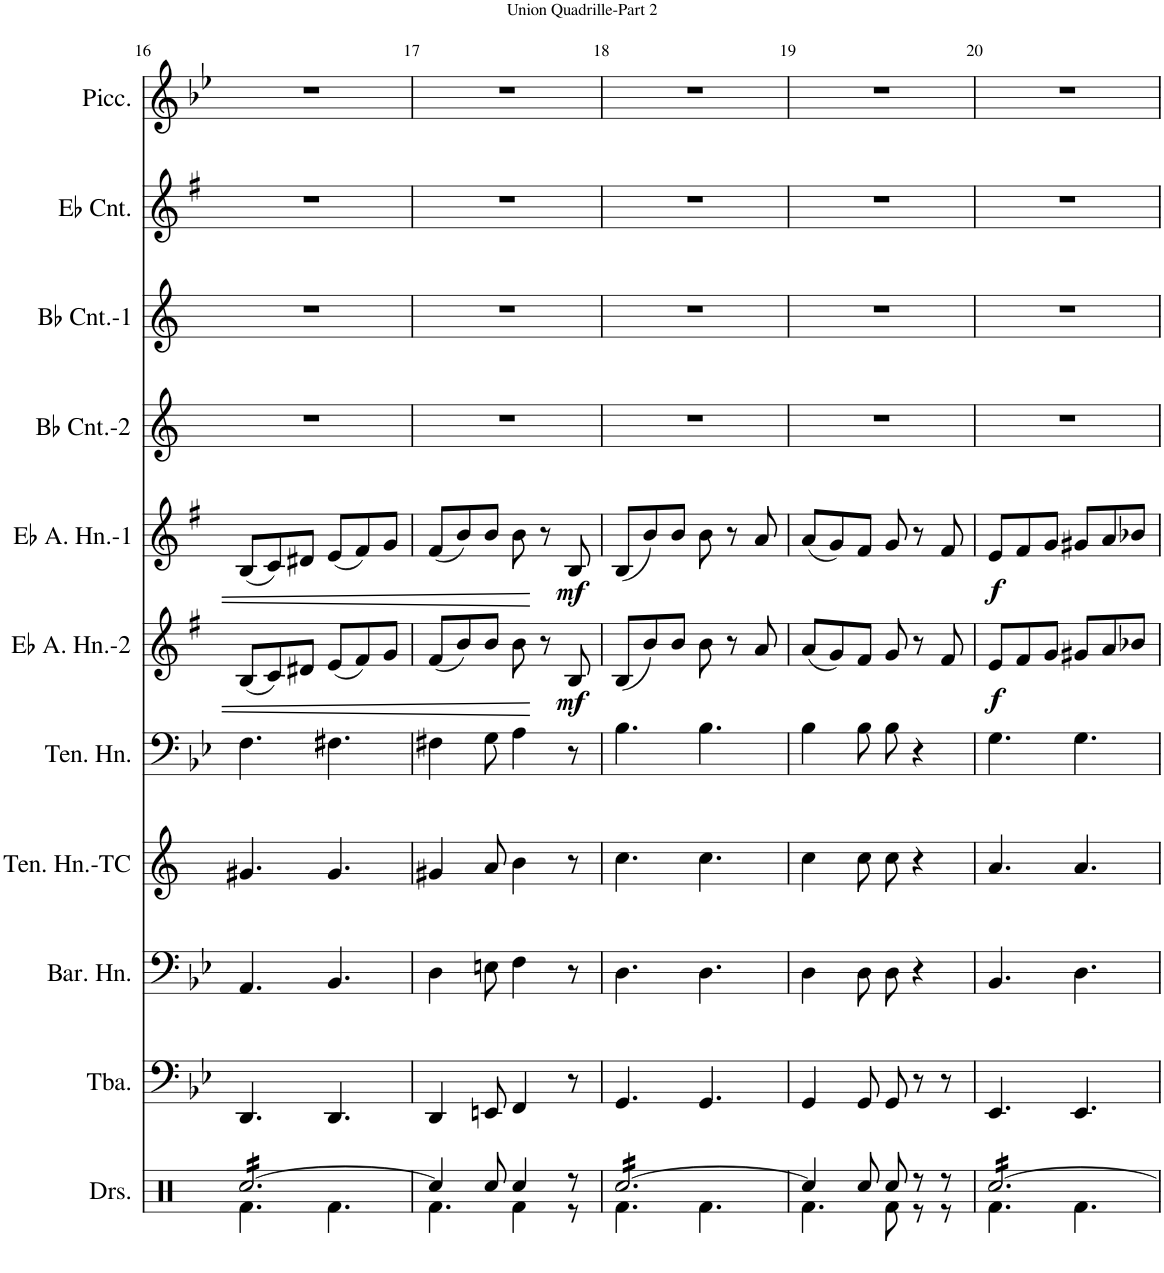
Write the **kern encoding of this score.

**kern	**kern	**kern	**kern	**kern	**kern	**dynam	**kern	**dynam	**kern	**kern	**kern	**kern
*part11	*part10	*part9	*part8	*part7	*part6	*part6	*part5	*part5	*part4	*part3	*part2	*part1
*staff11	*staff10	*staff9	*staff8	*staff7	*staff6	*staff6	*staff5	*staff5	*staff4	*staff3	*staff2	*staff1
*I"Drums	*I"Tuba	*I"Baritone Horn	*I"Tenor Horn-TC	*I"Tenor Horn	*I"Eb Alto Horn-2	*	*I"Eb Alto Horn-1	*	*I"Bb Cornet-2	*I"Bb Cornet-1	*I"Eb Cornet	*I"Piccolo
*I'Drs.	*I'Tba.	*I'Bar. Hn.	*I'Ten. Hn.-TC	*I'Ten. Hn.	*I'Eb A. Hn.-2	*	*I'Eb A. Hn.-1	*	*I'Bb Cnt.-2	*I'Bb Cnt.-1	*I'Eb Cnt.	*I'Picc.
!!LO:PB:g=z
*clefX	*clefF4	*clefF4	*clefG2	*clefF4	*clefG2	*	*clefG2	*	*clefG2	*clefG2	*clefG2	*clefG2
*	*	*Trd4c7	*Trd8c14	*Trd4c7	*Trd5c9	*	*Trd5c9	*	*Trd1c2	*Trd1c2	*Trd-2c-3	*Trd-7c-12
*k[]	*k[b-e-]	*k[b-e-]	*k[]	*k[b-e-]	*k[f#]	*	*k[f#]	*	*k[]	*k[]	*k[f#]	*k[b-e-]
*M6/8	*M6/8	*M6/8	*M6/8	*M6/8	*M6/8	*	*M6/8	*	*M6/8	*M6/8	*M6/8	*M6/8
=16	=16	=16	=16	=16	=16	=16	=16	=16	=16	=16	=16	=16
*^	*	*	*	*	*	*	*	*	*	*	*	*
*tremolo	*	*	*	*	*	*	*	*	*	*	*	*	*
[16Rcc/LL	4.Rf\	4.DD/	4.AA/	4.g#X/	4.F\	(8B/L	.	(8B/L	.	2.r	2.r	2.r	2.r
16Rcc/	.	.	.	.	.	.	.	.	.	.	.	.	.
16Rcc/	.	.	.	.	.	8c/)	.	8c/)	.	.	.	.	.
16Rcc/	.	.	.	.	.	.	.	.	.	.	.	.	.
16Rcc/	.	.	.	.	.	8d#X/J	.	8d#X/J	.	.	.	.	.
16Rcc/	.	.	.	.	.	.	.	.	.	.	.	.	.
16Rcc/	4.Rf\	4.DD/	4.BB-/	4.g#/	4.F#X\	(8e/L	.	(8e/L	.	.	.	.	.
16Rcc/	.	.	.	.	.	.	.	.	.	.	.	.	.
16Rcc/	.	.	.	.	.	8f#/)	.	8f#/)	.	.	.	.	.
16Rcc/	.	.	.	.	.	.	.	.	.	.	.	.	.
16Rcc/	.	.	.	.	.	8g/J	.	8g/J	.	.	.	.	.
16Rcc/JJ	.	.	.	.	.	.	.	.	.	.	.	.	.
*Xtremolo	*	*	*	*	*	*	*	*	*	*	*	*	*
=17	=17	=17	=17	=17	=17	=17	=17	=17	=17	=17	=17	=17	=17
4Rcc/]	4.Rf\	4DD/	4D\	4g#X/	4F#X\	(8f#/L	.	(8f#/L	.	2.r	2.r	2.r	2.r
.	.	.	.	.	.	8b/)	.	8b/)	.	.	.	.	.
8Rcc/	.	8EEn/	8En\	8a/	8G\	8b/J	.	8b/J	.	.	.	.	.
4Rcc/	4Rf\	4FF/	4F\	4b\	4A\	8b\	.	8b\	.	.	.	.	.
.	.	.	.	.	.	8r	.	8r	.	.	.	.	.
!	!	!	!	!	!	!	!LO:DY:b	!	!LO:DY:b	!	!	!	!
8r	8r	8r	8r	8r	8r	8B/	mf	8B/	mf	.	.	.	.
=18	=18	=18	=18	=18	=18	=18	=18	=18	=18	=18	=18	=18	=18
*tremolo	*	*	*	*	*	*	*	*	*	*	*	*	*
[16Rcc/LL	4.Rf\	4.GG/	4.D\	4.cc\	4.B-\	(8B/L	.	(8B/L	.	2.r	2.r	2.r	2.r
16Rcc/	.	.	.	.	.	.	.	.	.	.	.	.	.
16Rcc/	.	.	.	.	.	8b/)	.	8b/)	.	.	.	.	.
16Rcc/	.	.	.	.	.	.	.	.	.	.	.	.	.
16Rcc/	.	.	.	.	.	8b/J	.	8b/J	.	.	.	.	.
16Rcc/	.	.	.	.	.	.	.	.	.	.	.	.	.
16Rcc/	4.Rf\	4.GG/	4.D\	4.cc\	4.B-\	8b\	.	8b\	.	.	.	.	.
16Rcc/	.	.	.	.	.	.	.	.	.	.	.	.	.
16Rcc/	.	.	.	.	.	8r	.	8r	.	.	.	.	.
16Rcc/	.	.	.	.	.	.	.	.	.	.	.	.	.
16Rcc/	.	.	.	.	.	8a/	.	8a/	.	.	.	.	.
16Rcc/JJ	.	.	.	.	.	.	.	.	.	.	.	.	.
*Xtremolo	*	*	*	*	*	*	*	*	*	*	*	*	*
=19	=19	=19	=19	=19	=19	=19	=19	=19	=19	=19	=19	=19	=19
4Rcc/]	4.Rf\	4GG/	4D\	4cc\	4B-\	(8a/L	.	(8a/L	.	2.r	2.r	2.r	2.r
.	.	.	.	.	.	8g/)	.	8g/)	.	.	.	.	.
8Rcc/	.	8GG/	8D\	8cc\	8B-\	8f#/J	.	8f#/J	.	.	.	.	.
8Rcc/	8Rf\	8GG/	8D\	8cc\	8B-\	8g/	.	8g/	.	.	.	.	.
8r	8r	8r	4r	4r	4r	8r	.	8r	.	.	.	.	.
8r	8r	8r	.	.	.	8f#/	.	8f#/	.	.	.	.	.
=20	=20	=20	=20	=20	=20	=20	=20	=20	=20	=20	=20	=20	=20
!	!	!	!	!	!	!	!LO:DY:b	!	!LO:DY:b	!	!	!	!
*tremolo	*	*	*	*	*	*	*	*	*	*	*	*	*
[16Rcc/LL	4.Rf\	4.EE-/	4.BB-/	4.a/	4.G\	8e/L	f	8e/L	f	2.r	2.r	2.r	2.r
16Rcc/	.	.	.	.	.	.	.	.	.	.	.	.	.
16Rcc/	.	.	.	.	.	8f#/	.	8f#/	.	.	.	.	.
16Rcc/	.	.	.	.	.	.	.	.	.	.	.	.	.
16Rcc/	.	.	.	.	.	8g/J	.	8g/J	.	.	.	.	.
16Rcc/	.	.	.	.	.	.	.	.	.	.	.	.	.
16Rcc/	4.Rf\	4.EE-/	4.D\	4.a/	4.G\	8g#X/L	.	8g#X/L	.	.	.	.	.
16Rcc/	.	.	.	.	.	.	.	.	.	.	.	.	.
16Rcc/	.	.	.	.	.	8a/	.	8a/	.	.	.	.	.
16Rcc/	.	.	.	.	.	.	.	.	.	.	.	.	.
16Rcc/	.	.	.	.	.	8b-X/J	.	8b-X/J	.	.	.	.	.
16Rcc/JJ	.	.	.	.	.	.	.	.	.	.	.	.	.
*Xtremolo	*	*	*	*	*	*	*	*	*	*	*	*	*
*v	*v	*	*	*	*	*	*	*	*	*	*	*	*
=	=	=	=	=	=	=	=	=	=	=	=	=
*-	*-	*-	*-	*-	*-	*-	*-	*-	*-	*-	*-	*-
